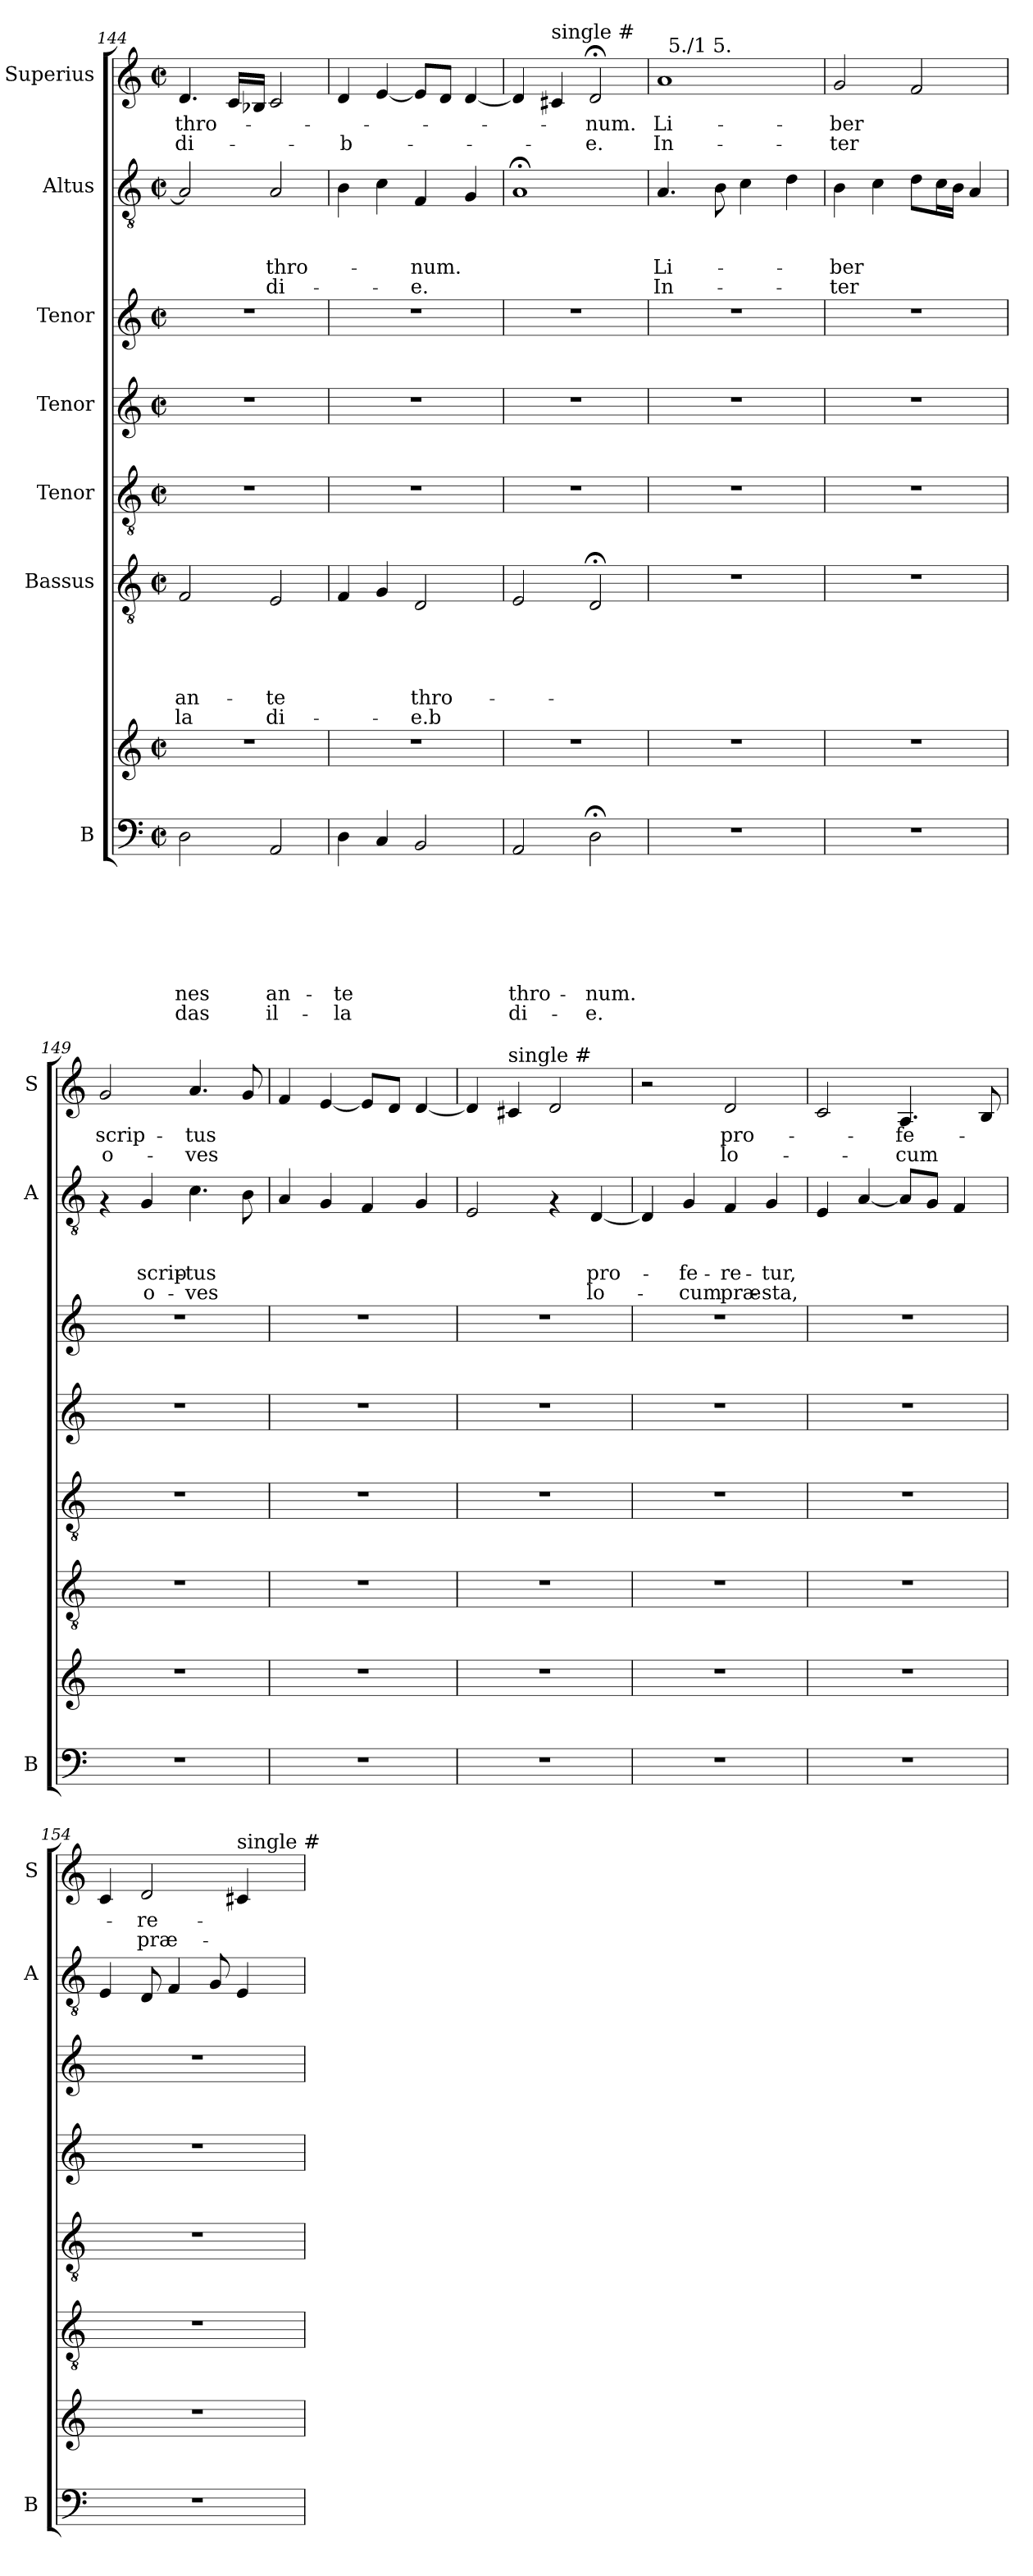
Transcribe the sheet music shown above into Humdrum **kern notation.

**kern	**text	**text	**text	**text	**text	**text	**text	**text	**kern	**kern	**text	**text	**text	**text	**text	**text	**kern	**kern	**kern	**kern	**text	**text	**text	**text	**kern	**text	**text
*part8	*part8	*part8	*part8	*part8	*part8	*part8	*part8	*part8	*part7	*part6	*part6	*part6	*part6	*part6	*part6	*part6	*part5	*part4	*part3	*part2	*part2	*part2	*part2	*part2	*part1	*part1	*part1
*staff8	*staff8	*staff8	*staff8	*staff8	*staff8	*staff8	*staff8	*staff8	*staff7	*staff6	*staff6	*staff6	*staff6	*staff6	*staff6	*staff6	*staff5	*staff4	*staff3	*staff2	*staff2	*staff2	*staff2	*staff2	*staff1	*staff1	*staff1
*I"B	*	*	*	*	*	*	*	*	*	*I"Bassus	*	*	*	*	*	*	*I"Tenor	*I"Tenor	*I"Tenor	*I"Altus	*	*	*	*	*I"Superius	*	*
*I'B	*	*	*	*	*	*	*	*	*	*	*	*	*	*	*	*	*	*	*	*I'A	*	*	*	*	*I'S	*	*
*clefF4	*	*	*	*	*	*	*	*	*clefG2	*clefGv2	*	*	*	*	*	*	*clefGv2	*clefG2	*clefG2	*clefGv2	*	*	*	*	*clefG2	*	*
*k[]	*	*	*	*	*	*	*	*	*k[]	*k[]	*	*	*	*	*	*	*k[]	*k[]	*k[]	*k[]	*	*	*	*	*k[]	*	*
*C:	*	*	*	*	*	*	*	*	*C:	*C:	*	*	*	*	*	*	*C:	*C:	*C:	*C:	*	*	*	*	*C:	*	*
*M2/2	*	*	*	*	*	*	*	*	*M2/2	*M2/2	*	*	*	*	*	*	*M2/2	*M2/2	*M2/2	*M2/2	*	*	*	*	*M2/2	*	*
*met(c|)	*	*	*	*	*	*	*	*	*met(c|)	*met(c|)	*	*	*	*	*	*	*met(c|)	*met(c|)	*met(c|)	*met(c|)	*	*	*	*	*met(c|)	*	*
=144	=144	=144	=144	=144	=144	=144	=144	=144	=144	=144	=144	=144	=144	=144	=144	=144	=144	=144	=144	=144	=144	=144	=144	=144	=144	=144	=144
!	!	!	!	!	!	!	!LO:LY:b	!LO:LY:b	!	!	!	!	!	!	!LO:LY:b	!LO:LY:b	!	!	!	!	!	!	!	!	!	!LO:LY:b	!LO:LY:b
2D\	.	.	.	.	.	.	-nes	-das	1r	2F/	.	.	.	.	an-	-la	1r	1r	1r	2A/]	.	.	.	.	4.d/	thro-	di-
.	.	.	.	.	.	.	.	.	.	.	.	.	.	.	.	.	.	.	.	.	.	.	.	.	16c/LL	.	.
.	.	.	.	.	.	.	.	.	.	.	.	.	.	.	.	.	.	.	.	.	.	.	.	.	16B-X/JJ	.	.
!	!	!	!	!	!	!	!LO:LY:b	!LO:LY:b	!	!	!	!	!	!	!LO:LY:b	!LO:LY:b	!	!	!	!	!	!	!LO:LY:b	!LO:LY:b	!	!	!
2AA/	.	.	.	.	.	.	an-	il-	.	2E/	.	.	.	.	-te	di-	.	.	.	2A/	.	.	thro-	di-	2c/	.	.
=145	=145	=145	=145	=145	=145	=145	=145	=145	=145	=145	=145	=145	=145	=145	=145	=145	=145	=145	=145	=145	=145	=145	=145	=145	=145	=145	=145
!	!	!	!	!	!	!	!LO:LY:b	!LO:LY:b	!	!	!	!	!	!	!	!	!	!	!	!	!	!	!	!	!	!	!LO:LY:b
4D\	.	.	.	.	.	.	-te	-la	1r	4F/	.	.	.	.	.	.	1r	1r	1r	4B\	.	.	.	.	4d/	.	-b-
4C/	.	.	.	.	.	.	.	.	.	4G/	.	.	.	.	.	.	.	.	.	4c\	.	.	.	.	[<4e/	.	.
!	!	!	!	!	!	!	!	!	!	!	!	!	!	!	!LO:LY:b	!LO:LY:b	!	!	!	!	!	!	!LO:LY:b	!LO:LY:b	!	!	!
2BB/	.	.	.	.	.	.	.	.	.	2D/	.	.	.	.	thro-	-e.b	.	.	.	4F/	.	.	-num.	-e.	8e/L]	.	.
.	.	.	.	.	.	.	.	.	.	.	.	.	.	.	.	.	.	.	.	.	.	.	.	.	8d/J	.	.
.	.	.	.	.	.	.	.	.	.	.	.	.	.	.	.	.	.	.	.	4G/	.	.	.	.	[<4d/	.	.
=146	=146	=146	=146	=146	=146	=146	=146	=146	=146	=146	=146	=146	=146	=146	=146	=146	=146	=146	=146	=146	=146	=146	=146	=146	=146	=146	=146
!	!	!	!	!	!	!	!LO:LY:b	!LO:LY:b	!	!	!	!	!	!	!	!	!	!	!	!	!	!	!	!	!	!	!
2AA/	.	.	.	.	.	.	thro-	di-	1r	2E/	.	.	.	.	.	.	1r	1r	1r	1A;<	.	.	.	.	4d/]	.	.
!	!	!	!	!	!	!	!	!	!	!	!	!	!	!	!	!	!	!	!	!	!	!	!	!	!LO:TX:a:t=single #	!	!
.	.	.	.	.	.	.	.	.	.	.	.	.	.	.	.	.	.	.	.	.	.	.	.	.	4c#/	.	.
!	!	!	!	!	!	!	!LO:LY:b	!LO:LY:b	!	!	!	!	!	!	!	!	!	!	!	!	!	!	!	!	!	!LO:LY:b	!LO:LY:b
2D;<\	.	.	.	.	.	.	-num.	-e.	.	2D;</	.	.	.	.	.	.	.	.	.	.	.	.	.	.	2d;</	-num.	-e.
!!LO:LB:g=z
=147	=147	=147	=147	=147	=147	=147	=147	=147	=147	=147	=147	=147	=147	=147	=147	=147	=147	=147	=147	=147	=147	=147	=147	=147	=147	=147	=147
!	!	!	!	!	!	!	!	!	!	!	!	!	!	!	!	!	!	!	!	!	!	!	!LO:LY:b	!LO:LY:b	!	!LO:LY:b	!LO:LY:b
*	*	*	*	*	*	*	*	*	*	*	*	*	*	*	*	*	*	*	*	*	*	*	*	*	*^	*	*
1r	.	.	.	.	.	.	.	.	1r	1r	.	.	.	.	.	.	1r	1r	1r	4.A/	.	.	Li-	In-	1a	32ryy	Li-	In-
!	!	!	!	!	!	!	!	!	!	!	!	!	!	!	!	!	!	!	!	!	!	!	!	!	!	!LO:TX:a:t=5./1 5.	!	!
.	.	.	.	.	.	.	.	.	.	.	.	.	.	.	.	.	.	.	.	.	.	.	.	.	.	2ryy	.	.
.	.	.	.	.	.	.	.	.	.	.	.	.	.	.	.	.	.	.	.	8B\	.	.	.	.	.	.	.	.
.	.	.	.	.	.	.	.	.	.	.	.	.	.	.	.	.	.	.	.	4c\	.	.	.	.	.	.	.	.
.	.	.	.	.	.	.	.	.	.	.	.	.	.	.	.	.	.	.	.	.	.	.	.	.	.	4...ryy	.	.
.	.	.	.	.	.	.	.	.	.	.	.	.	.	.	.	.	.	.	.	4d\	.	.	.	.	.	.	.	.
=148	=148	=148	=148	=148	=148	=148	=148	=148	=148	=148	=148	=148	=148	=148	=148	=148	=148	=148	=148	=148	=148	=148	=148	=148	=148	=148	=148	=148
!	!	!	!	!	!	!	!	!	!	!	!	!	!	!	!	!	!	!	!	!	!	!	!LO:LY:b	!LO:LY:b	!	!	!LO:LY:b	!LO:LY:b
*	*	*	*	*	*	*	*	*	*	*	*	*	*	*	*	*	*	*	*	*	*	*	*	*	*v	*v	*	*
1r	.	.	.	.	.	.	.	.	1r	1r	.	.	.	.	.	.	1r	1r	1r	4B\	.	.	-ber	-ter	2g/	-ber	-ter
.	.	.	.	.	.	.	.	.	.	.	.	.	.	.	.	.	.	.	.	4c\	.	.	.	.	.	.	.
.	.	.	.	.	.	.	.	.	.	.	.	.	.	.	.	.	.	.	.	8d\L	.	.	.	.	2f/	.	.
.	.	.	.	.	.	.	.	.	.	.	.	.	.	.	.	.	.	.	.	16c\L	.	.	.	.	.	.	.
.	.	.	.	.	.	.	.	.	.	.	.	.	.	.	.	.	.	.	.	16B\JJ	.	.	.	.	.	.	.
.	.	.	.	.	.	.	.	.	.	.	.	.	.	.	.	.	.	.	.	4A/	.	.	.	.	.	.	.
=149	=149	=149	=149	=149	=149	=149	=149	=149	=149	=149	=149	=149	=149	=149	=149	=149	=149	=149	=149	=149	=149	=149	=149	=149	=149	=149	=149
!	!	!	!	!	!	!	!	!	!	!	!	!	!	!	!	!	!	!	!	!	!	!	!	!	!	!LO:LY:b	!LO:LY:b
1r	.	.	.	.	.	.	.	.	1r	1r	.	.	.	.	.	.	1r	1r	1r	4rF	.	.	.	.	2g/	scrip-	o-
!	!	!	!	!	!	!	!	!	!	!	!	!	!	!	!	!	!	!	!	!	!	!	!LO:LY:b	!LO:LY:b	!	!	!
.	.	.	.	.	.	.	.	.	.	.	.	.	.	.	.	.	.	.	.	4G/	.	.	scrip-	o-	.	.	.
!	!	!	!	!	!	!	!	!	!	!	!	!	!	!	!	!	!	!	!	!	!	!	!LO:LY:b	!LO:LY:b	!	!LO:LY:b	!LO:LY:b
.	.	.	.	.	.	.	.	.	.	.	.	.	.	.	.	.	.	.	.	4.c\	.	.	-tus	-ves	4.a/	-tus	-ves
.	.	.	.	.	.	.	.	.	.	.	.	.	.	.	.	.	.	.	.	8B\	.	.	.	.	8g/	.	.
=150	=150	=150	=150	=150	=150	=150	=150	=150	=150	=150	=150	=150	=150	=150	=150	=150	=150	=150	=150	=150	=150	=150	=150	=150	=150	=150	=150
1r	.	.	.	.	.	.	.	.	1r	1r	.	.	.	.	.	.	1r	1r	1r	4A/	.	.	.	.	4f/	.	.
.	.	.	.	.	.	.	.	.	.	.	.	.	.	.	.	.	.	.	.	4G/	.	.	.	.	[<4e/	.	.
.	.	.	.	.	.	.	.	.	.	.	.	.	.	.	.	.	.	.	.	4F/	.	.	.	.	8e/L]	.	.
.	.	.	.	.	.	.	.	.	.	.	.	.	.	.	.	.	.	.	.	.	.	.	.	.	8d/J	.	.
.	.	.	.	.	.	.	.	.	.	.	.	.	.	.	.	.	.	.	.	4G/	.	.	.	.	[<4d/	.	.
=151	=151	=151	=151	=151	=151	=151	=151	=151	=151	=151	=151	=151	=151	=151	=151	=151	=151	=151	=151	=151	=151	=151	=151	=151	=151	=151	=151
1r	.	.	.	.	.	.	.	.	1r	1r	.	.	.	.	.	.	1r	1r	1r	2E/	.	.	.	.	4d/]	.	.
!	!	!	!	!	!	!	!	!	!	!	!	!	!	!	!	!	!	!	!	!	!	!	!	!	!LO:TX:a:t=single #	!	!
.	.	.	.	.	.	.	.	.	.	.	.	.	.	.	.	.	.	.	.	.	.	.	.	.	4c#/	.	.
.	.	.	.	.	.	.	.	.	.	.	.	.	.	.	.	.	.	.	.	4rF	.	.	.	.	2d/	.	.
!	!	!	!	!	!	!	!	!	!	!	!	!	!	!	!	!	!	!	!	!	!	!	!LO:LY:b	!LO:LY:b	!	!	!
.	.	.	.	.	.	.	.	.	.	.	.	.	.	.	.	.	.	.	.	[<4D/	.	.	pro-	lo-	.	.	.
=152	=152	=152	=152	=152	=152	=152	=152	=152	=152	=152	=152	=152	=152	=152	=152	=152	=152	=152	=152	=152	=152	=152	=152	=152	=152	=152	=152
1r	.	.	.	.	.	.	.	.	1r	1r	.	.	.	.	.	.	1r	1r	1r	4D/]	.	.	.	.	2r	.	.
!	!	!	!	!	!	!	!	!	!	!	!	!	!	!	!	!	!	!	!	!	!	!	!LO:LY:b	!LO:LY:b	!	!	!
.	.	.	.	.	.	.	.	.	.	.	.	.	.	.	.	.	.	.	.	4G/	.	.	-fe-	-cum	.	.	.
!	!	!	!	!	!	!	!	!	!	!	!	!	!	!	!	!	!	!	!	!	!	!	!LO:LY:b	!LO:LY:b	!	!LO:LY:b	!LO:LY:b
.	.	.	.	.	.	.	.	.	.	.	.	.	.	.	.	.	.	.	.	4F/	.	.	-re-	præ-	2d/	pro-	lo-
!	!	!	!	!	!	!	!	!	!	!	!	!	!	!	!	!	!	!	!	!	!	!	!LO:LY:b	!LO:LY:b	!	!	!
.	.	.	.	.	.	.	.	.	.	.	.	.	.	.	.	.	.	.	.	4G/	.	.	-tur,	-sta,	.	.	.
=153	=153	=153	=153	=153	=153	=153	=153	=153	=153	=153	=153	=153	=153	=153	=153	=153	=153	=153	=153	=153	=153	=153	=153	=153	=153	=153	=153
1r	.	.	.	.	.	.	.	.	1r	1r	.	.	.	.	.	.	1r	1r	1r	4E/	.	.	.	.	2c/	.	.
.	.	.	.	.	.	.	.	.	.	.	.	.	.	.	.	.	.	.	.	[<4A/	.	.	.	.	.	.	.
!	!	!	!	!	!	!	!	!	!	!	!	!	!	!	!	!	!	!	!	!	!	!	!	!	!	!LO:LY:b	!LO:LY:b
.	.	.	.	.	.	.	.	.	.	.	.	.	.	.	.	.	.	.	.	8A/L]	.	.	.	.	4.A/	-fe-	-cum
.	.	.	.	.	.	.	.	.	.	.	.	.	.	.	.	.	.	.	.	8G/J	.	.	.	.	.	.	.
.	.	.	.	.	.	.	.	.	.	.	.	.	.	.	.	.	.	.	.	4F/	.	.	.	.	.	.	.
.	.	.	.	.	.	.	.	.	.	.	.	.	.	.	.	.	.	.	.	.	.	.	.	.	8B/	.	.
!!LO:LB:g=z
=154	=154	=154	=154	=154	=154	=154	=154	=154	=154	=154	=154	=154	=154	=154	=154	=154	=154	=154	=154	=154	=154	=154	=154	=154	=154	=154	=154
1r	.	.	.	.	.	.	.	.	1r	1r	.	.	.	.	.	.	1r	1r	1r	4E/	.	.	.	.	4c/	.	.
!	!	!	!	!	!	!	!	!	!	!	!	!	!	!	!	!	!	!	!	!	!	!	!	!	!	!LO:LY:b	!LO:LY:b
.	.	.	.	.	.	.	.	.	.	.	.	.	.	.	.	.	.	.	.	8D/	.	.	.	.	2d/	-re-	præ-
.	.	.	.	.	.	.	.	.	.	.	.	.	.	.	.	.	.	.	.	4F/	.	.	.	.	.	.	.
.	.	.	.	.	.	.	.	.	.	.	.	.	.	.	.	.	.	.	.	8G/	.	.	.	.	.	.	.
!	!	!	!	!	!	!	!	!	!	!	!	!	!	!	!	!	!	!	!	!	!	!	!	!	!LO:TX:a:t=single #	!	!
.	.	.	.	.	.	.	.	.	.	.	.	.	.	.	.	.	.	.	.	4E/	.	.	.	.	4c#/	.	.
=	=	=	=	=	=	=	=	=	=	=	=	=	=	=	=	=	=	=	=	=	=	=	=	=	=	=	=
*-	*-	*-	*-	*-	*-	*-	*-	*-	*-	*-	*-	*-	*-	*-	*-	*-	*-	*-	*-	*-	*-	*-	*-	*-	*-	*-	*-
